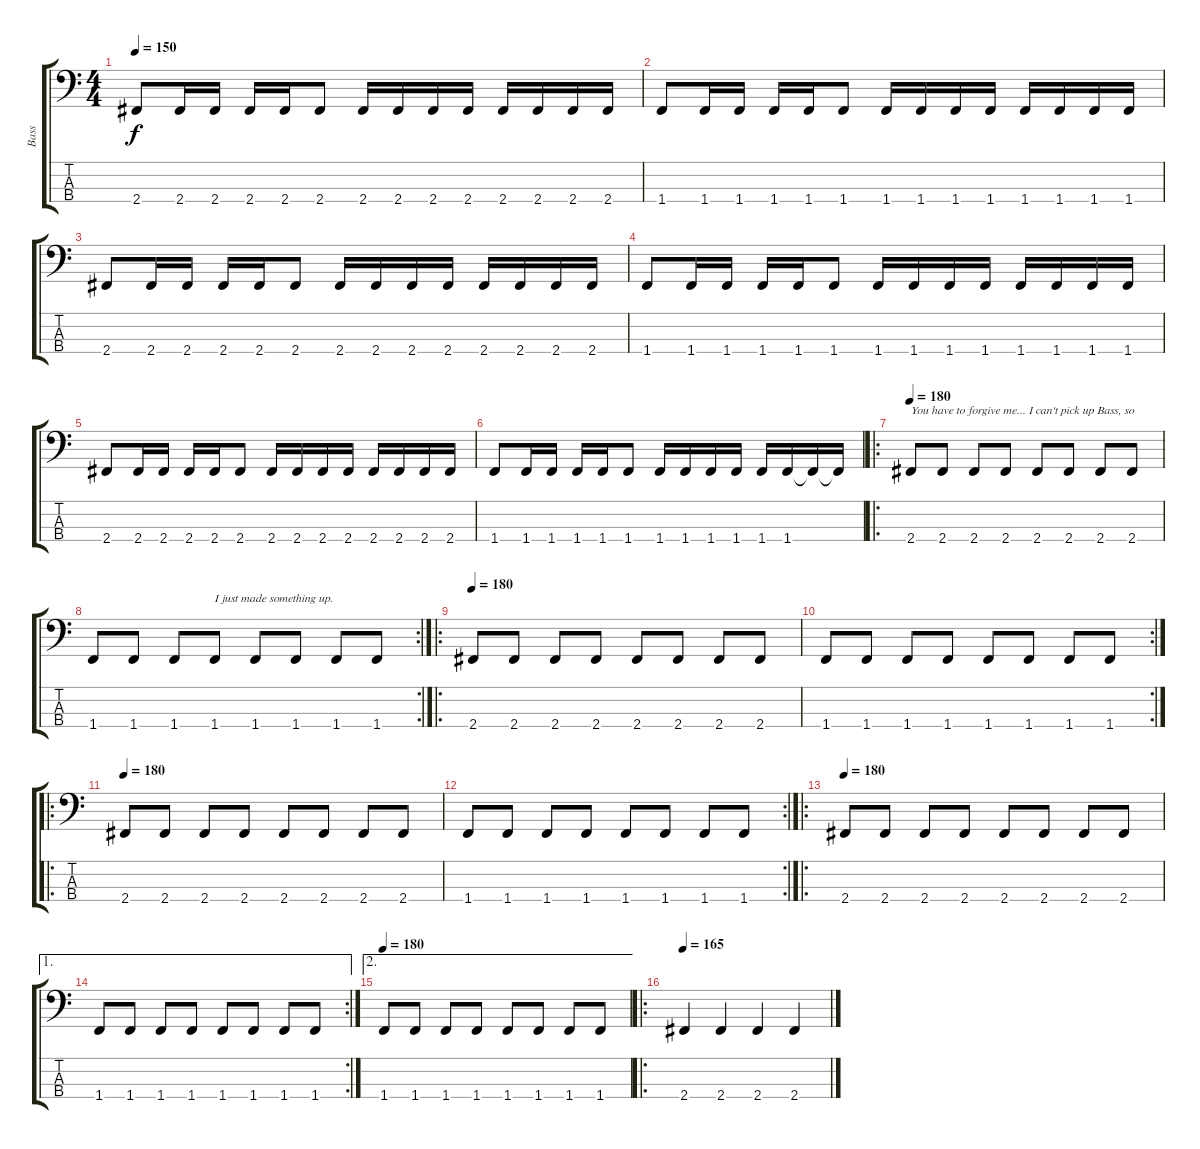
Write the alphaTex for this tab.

\track ("Bass" "Bass") {instrument electricbassfinger}
\staff {score tabs}
\tuning (G2 D2 A1 E1) {hide}
\ts (4 4)
\tempo 150
\clef f4
\ks c
2.4.8{dy f volume 16 instrument acousticguitarnylon} 2.4.16 2.4.16 2.4.16 2.4.16 2.4.8 2.4.16 2.4.16 2.4.16 2.4.16 2.4.16 2.4.16 2.4.16 2.4.16 |
1.4.8{volume 16 instrument acousticguitarnylon} 1.4.16 1.4.16 1.4.16 1.4.16 1.4.8 1.4.16 1.4.16 1.4.16 1.4.16 1.4.16 1.4.16 1.4.16 1.4.16 |
2.4.8{volume 16 instrument acousticguitarnylon} 2.4.16 2.4.16 2.4.16 2.4.16 2.4.8 2.4.16 2.4.16 2.4.16 2.4.16 2.4.16 2.4.16 2.4.16 2.4.16 |
1.4.8{volume 16 instrument acousticguitarnylon} 1.4.16 1.4.16 1.4.16 1.4.16 1.4.8 1.4.16 1.4.16 1.4.16 1.4.16 1.4.16 1.4.16 1.4.16 1.4.16 |
2.4.8{volume 16 instrument acousticguitarnylon} 2.4.16 2.4.16 2.4.16 2.4.16 2.4.8 2.4.16 2.4.16 2.4.16 2.4.16 2.4.16 2.4.16 2.4.16 2.4.16 |
1.4.8{volume 16 instrument acousticguitarnylon} 1.4.16 1.4.16 1.4.16 1.4.16 1.4.8 1.4.16 1.4.16 1.4.16 1.4.16 1.4.16 1.4.16 1.4{t}.16 1.4{t}.16 |
\ro
\tempo 180
2.4.8{txt "You have to forgive me... I can't pick up Bass, so"} 2.4.8 2.4.8 2.4.8 2.4.8 2.4.8 2.4.8 2.4.8 |
\rc 2
1.4.8 1.4.8 1.4.8 1.4.8{txt "I just made something up."} 1.4.8 1.4.8 1.4.8 1.4.8 |
\ro
\tempo 180
2.4.8 2.4.8 2.4.8 2.4.8 2.4.8 2.4.8 2.4.8 2.4.8 |
\rc 2
1.4.8 1.4.8 1.4.8 1.4.8 1.4.8 1.4.8 1.4.8 1.4.8 |
\ro
\tempo 180
2.4.8 2.4.8 2.4.8 2.4.8 2.4.8 2.4.8 2.4.8 2.4.8 |
\rc 2
1.4.8 1.4.8 1.4.8 1.4.8 1.4.8 1.4.8 1.4.8 1.4.8 |
\ro
\tempo 180
2.4.8 2.4.8 2.4.8 2.4.8 2.4.8 2.4.8 2.4.8 2.4.8 |
\ae 1
\rc 2
1.4.8 1.4.8 1.4.8 1.4.8 1.4.8 1.4.8 1.4.8 1.4.8 |
\ae 2
\tempo 180
1.4.8 1.4.8 1.4.8 1.4.8 1.4.8 1.4.8 1.4.8 1.4.8 |
\ro
\tempo 165
2.4.4 2.4.4 2.4.4 2.4.4
